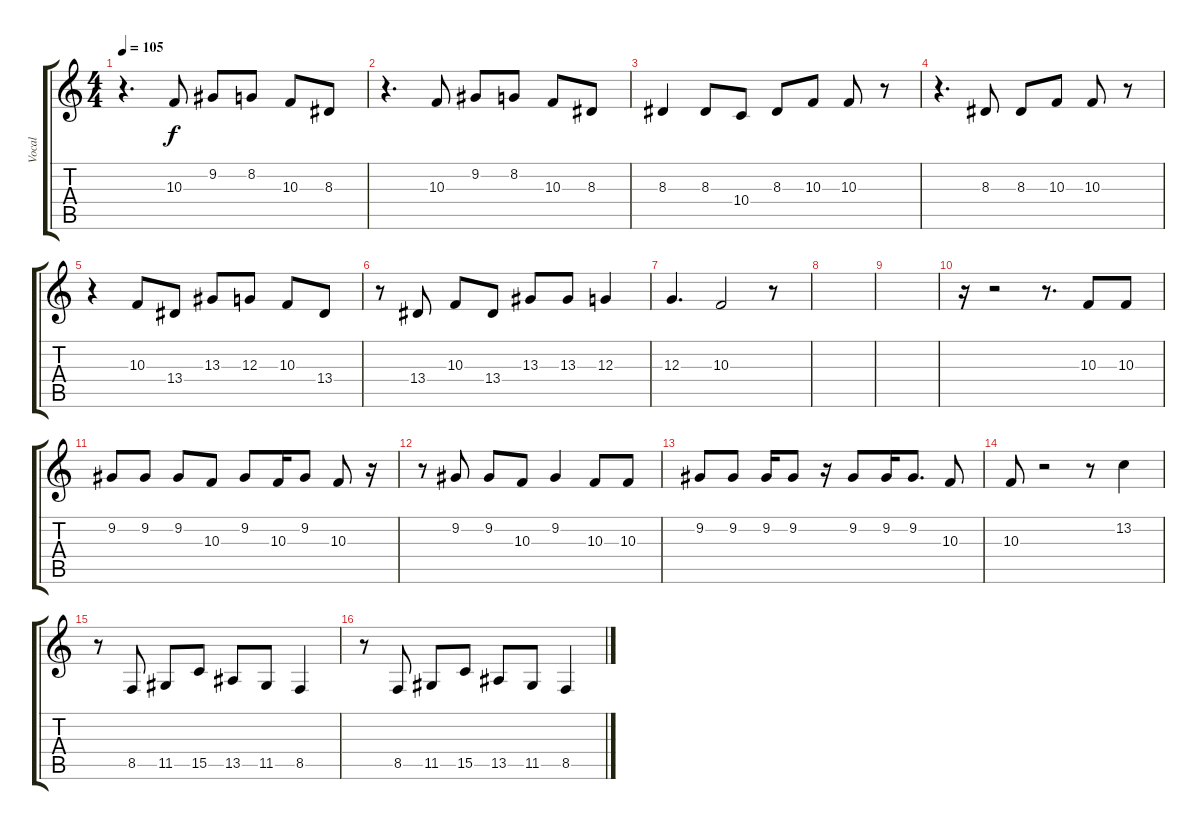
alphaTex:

\track ("Vocal" "Vocal") {instrument lead6voice}
\staff {score tabs}
\tuning (E4 B3 G3 D3 A2 E2) {hide}
\ts (4 4)
\tempo 105
\clef g2
\ks c
r.4{d dy f} 10.3.8 9.2.8 8.2.8 10.3.8 8.3.8 |
r.4{d} 10.3.8 9.2.8 8.2.8 10.3.8 8.3.8 |
8.3.4 8.3.8 10.4.8 8.3.8 10.3.8 10.3.8 r.8 |
r.4{d} 8.3.8 8.3.8 10.3.8 10.3.8 r.8 |
r.4 10.3.8 13.4.8 13.3.8 12.3.8 10.3.8 13.4.8 |
r.8 13.4.8 10.3.8 13.4.8 13.3.8 13.3.8 12.3.4 |
12.3.4{d} 10.3.2 r.8 |
|
|
r.16 r.2 r.8{d} 10.3.8 10.3.8 |
9.2.8 9.2.8 9.2.8 10.3.8 9.2.8 10.3.16 9.2.8 10.3.8 r.16 |
r.8 9.2.8 9.2.8 10.3.8 9.2.4 10.3.8 10.3.8 |
9.2.8 9.2.8 9.2.16 9.2.8 r.16 9.2.8 9.2.16 9.2.8{d} 10.3.8 |
10.3.8 r.2 r.8 13.2.4 |
r.8 8.5.8 11.5.8 15.5.8 13.5.8 11.5.8 8.5.4 |
r.8 8.5.8 11.5.8 15.5.8 13.5.8 11.5.8 8.5.4
